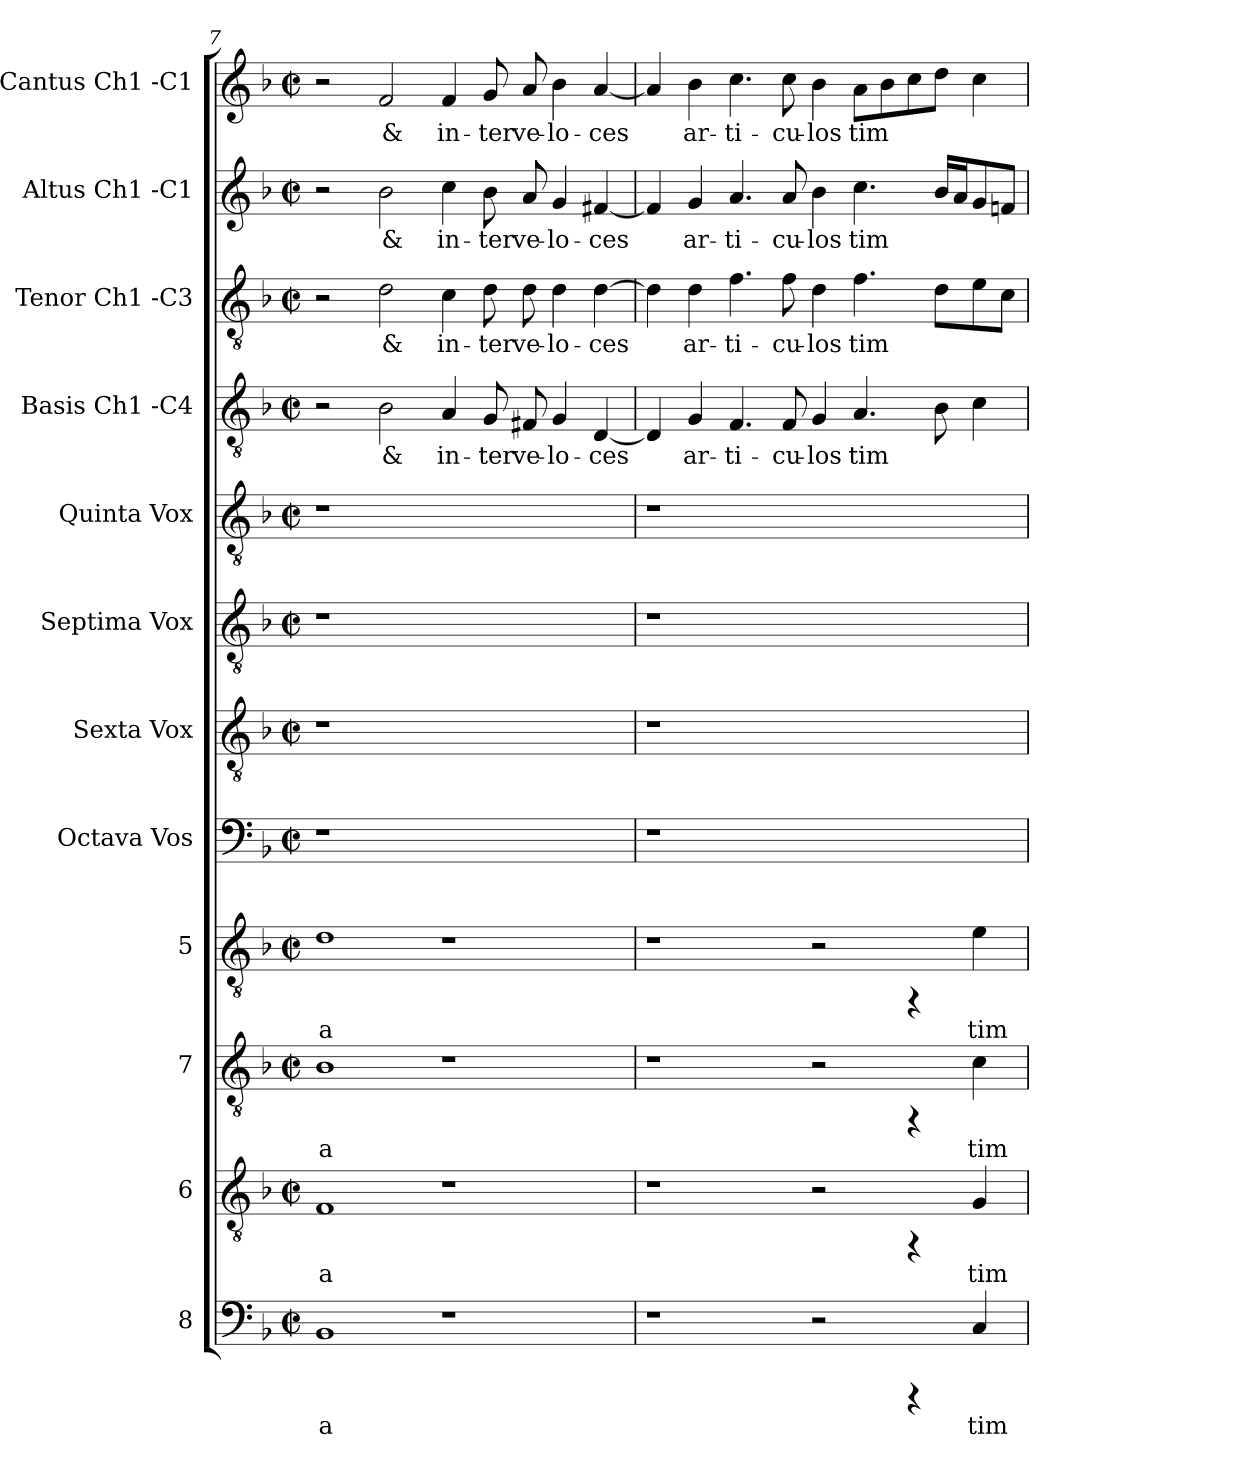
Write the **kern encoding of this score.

**kern	**text	**kern	**text	**kern	**text	**kern	**text	**kern	**kern	**kern	**kern	**kern	**text	**kern	**text	**kern	**text	**kern	**text
*part12	*part12	*part11	*part11	*part10	*part10	*part9	*part9	*part8	*part7	*part6	*part5	*part4	*part4	*part3	*part3	*part2	*part2	*part1	*part1
*staff12	*staff12	*staff11	*staff11	*staff10	*staff10	*staff9	*staff9	*staff8	*staff7	*staff6	*staff5	*staff4	*staff4	*staff3	*staff3	*staff2	*staff2	*staff1	*staff1
*I"8	*	*I"6	*	*I"7	*	*I"5	*	*I"Octava  Vos	*I"Sexta  Vox	*I"Septima  Vox	*I"Quinta  Vox	*I"Basis  Ch1 -C4	*	*I"Tenor  Ch1 -C3	*	*I"Altus  Ch1 -C1	*	*I"Cantus  Ch1 -C1	*
*	*	*	*	*	*	*	*	*	*	*	*	*I'B	*	*I'T	*	*I'A	*	*I'C	*
*clefF4	*	*clefGv2	*	*clefGv2	*	*clefGv2	*	*clefF4	*clefGv2	*clefGv2	*clefGv2	*clefGv2	*	*clefGv2	*	*clefG2	*	*clefG2	*
*k[b-]	*	*k[b-]	*	*k[b-]	*	*k[b-]	*	*k[b-]	*k[b-]	*k[b-]	*k[b-]	*k[b-]	*	*k[b-]	*	*k[b-]	*	*k[b-]	*
*F:	*	*F:	*	*F:	*	*F:	*	*F:	*F:	*F:	*F:	*F:	*	*F:	*	*F:	*	*F:	*
*M2/2	*	*M2/2	*	*M2/2	*	*M2/2	*	*M2/2	*M2/2	*M2/2	*M2/2	*M2/2	*	*M2/2	*	*M2/2	*	*M2/2	*
*met(c|)	*	*met(c|)	*	*met(c|)	*	*met(c|)	*	*met(c|)	*met(c|)	*met(c|)	*met(c|)	*met(c|)	*	*met(c|)	*	*met(c|)	*	*met(c|)	*
=7	=7	=7	=7	=7	=7	=7	=7	=7	=7	=7	=7	=7	=7	=7	=7	=7	=7	=7	=7
!	!LO:LY:b:cj	!	!LO:LY:b:cj	!	!LO:LY:b:cj	!	!LO:LY:b:cj	!	!	!	!	!	!	!	!	!	!	!	!
1BB-	-a	1F	-a	1B-	-a	1d	-a	1r	1r	1r	1r	2r	.	2r	.	2r	.	2r	.
!	!	!	!	!	!	!	!	!	!	!	!	!	!LO:LY:b:cj	!	!LO:LY:b:cj	!	!LO:LY:b:cj	!	!LO:LY:b:cj
.	.	.	.	.	.	.	.	.	.	.	.	2B-\	&	2d\	&	2b-\	&	2f/	&
!	!	!	!	!	!	!	!	!	!	!	!	!	!LO:LY:b:cj	!	!LO:LY:b:cj	!	!LO:LY:b:cj	!	!LO:LY:b:cj
1r	.	1r	.	1r	.	1r	.	1ryy	1ryy	1ryy	1ryy	4A/	in-	4c\	in-	4cc\	in-	4f/	in-
!	!	!	!	!	!	!	!	!	!	!	!	!	!LO:LY:b:cj	!	!LO:LY:b:cj	!	!LO:LY:b:cj	!	!LO:LY:b:cj
.	.	.	.	.	.	.	.	.	.	.	.	8G/	-ter	8d\	-ter	8b-\	-ter	8g/	-ter
!	!	!	!	!	!	!	!	!	!	!	!	!	!LO:LY:b:cj	!	!LO:LY:b:cj	!	!LO:LY:b:cj	!	!LO:LY:b:cj
.	.	.	.	.	.	.	.	.	.	.	.	8F#X/	ve-	8d\	ve-	8a/	ve-	8a/	ve-
!	!	!	!	!	!	!	!	!	!	!	!	!	!LO:LY:b:cj	!	!LO:LY:b:cj	!	!LO:LY:b:cj	!	!LO:LY:b:cj
.	.	.	.	.	.	.	.	.	.	.	.	4G/	-lo-	4d\	-lo-	4g/	-lo-	4b-\	-lo-
!	!	!	!	!	!	!	!	!	!	!	!	!	!LO:LY:b:cj	!	!LO:LY:b:cj	!	!LO:LY:b:cj	!	!LO:LY:b:cj
.	.	.	.	.	.	.	.	.	.	.	.	[<4D/	-ces	[>4d\	-ces	[<4f#X/	-ces	[<4a/	-ces
=8	=8	=8	=8	=8	=8	=8	=8	=8	=8	=8	=8	=8	=8	=8	=8	=8	=8	=8	=8
!	!	!	!	!	!	!	!	!	!	!	!	!	!LO:LY:b:cj	!	!LO:LY:b:cj	!	!LO:LY:b:cj	!	!LO:LY:b:cj
1r	.	1r	.	1r	.	1r	.	1r	1r	1r	1r	4D/]	.	4d\]	.	4f#/]	.	4a/]	.
!	!	!	!	!	!	!	!	!	!	!	!	!	!LO:LY:b:cj	!	!LO:LY:b:cj	!	!LO:LY:b:cj	!	!LO:LY:b:cj
.	.	.	.	.	.	.	.	.	.	.	.	4G/	ar-	4d\	ar-	4g/	ar-	4b-\	ar-
!	!	!	!	!	!	!	!	!	!	!	!	!	!LO:LY:b:cj	!	!LO:LY:b:cj	!	!LO:LY:b:cj	!	!LO:LY:b:cj
.	.	.	.	.	.	.	.	.	.	.	.	4.F/	-ti-	4.f\	-ti-	4.a/	-ti-	4.cc\	-ti-
!	!	!	!	!	!	!	!	!	!	!	!	!	!LO:LY:b:cj	!	!LO:LY:b:cj	!	!LO:LY:b:cj	!	!LO:LY:b:cj
.	.	.	.	.	.	.	.	.	.	.	.	8F/	-cu-	8f\	-cu-	8a/	-cu-	8cc\	-cu-
!	!	!	!	!	!	!	!	!	!	!	!	!	!LO:LY:b:cj	!	!LO:LY:b:cj	!	!LO:LY:b:cj	!	!LO:LY:b:cj
2r	.	2r	.	2r	.	2r	.	1ryy	1ryy	1ryy	1ryy	4G/	-los	4d\	-los	4b-\	-los	4b-\	-los
!	!	!	!	!	!	!	!	!	!	!	!	!	!LO:LY:b:cj	!	!LO:LY:b:cj	!	!LO:LY:b:cj	!	!LO:LY:b:cj
.	.	.	.	.	.	.	.	.	.	.	.	4.A/	tim-	4.f\	tim-	4.cc\	tim-	8a\L	tim-
!	!	!	!	!	!	!	!	!	!	!	!	!	!	!	!	!	!	!	!LO:LY:b:cj
.	.	.	.	.	.	.	.	.	.	.	.	.	.	.	.	.	.	8b-\	--
!	!	!	!	!	!	!	!	!	!	!	!	!	!	!	!	!	!	!	!LO:LY:b:cj
4rCCC	.	4rFF	.	4rFF	.	4rFF	.	.	.	.	.	.	.	.	.	.	.	8cc\	--
!	!	!	!	!	!	!	!	!	!	!	!	!	!LO:LY:b:cj	!	!LO:LY:b:cj	!	!LO:LY:b:cj	!	!LO:LY:b:cj
.	.	.	.	.	.	.	.	.	.	.	.	8B-\	--	8d\L	--	16b-/L	--	8dd\J	--
!	!	!	!	!	!	!	!	!	!	!	!	!	!	!	!	!	!LO:LY:b:cj	!	!
.	.	.	.	.	.	.	.	.	.	.	.	.	.	.	.	16a/	--	.	.
!	!LO:LY:b:cj	!	!LO:LY:b:cj	!	!LO:LY:b:cj	!	!LO:LY:b:cj	!	!	!	!	!	!LO:LY:b:cj	!	!LO:LY:b:cj	!	!LO:LY:b:cj	!	!LO:LY:b:cj
4C/	tim-	4G/	tim-	4c\	tim-	4e\	tim-	.	.	.	.	4c\	--	8e\	--	8g/	--	4cc\	--
!	!	!	!	!	!	!	!	!	!	!	!	!	!	!	!LO:LY:b:cj	!	!LO:LY:b:cj	!	!
.	.	.	.	.	.	.	.	.	.	.	.	.	.	8c\J	--	8f/J	--	.	.
=	=	=	=	=	=	=	=	=	=	=	=	=	=	=	=	=	=	=	=
*-	*-	*-	*-	*-	*-	*-	*-	*-	*-	*-	*-	*-	*-	*-	*-	*-	*-	*-	*-
